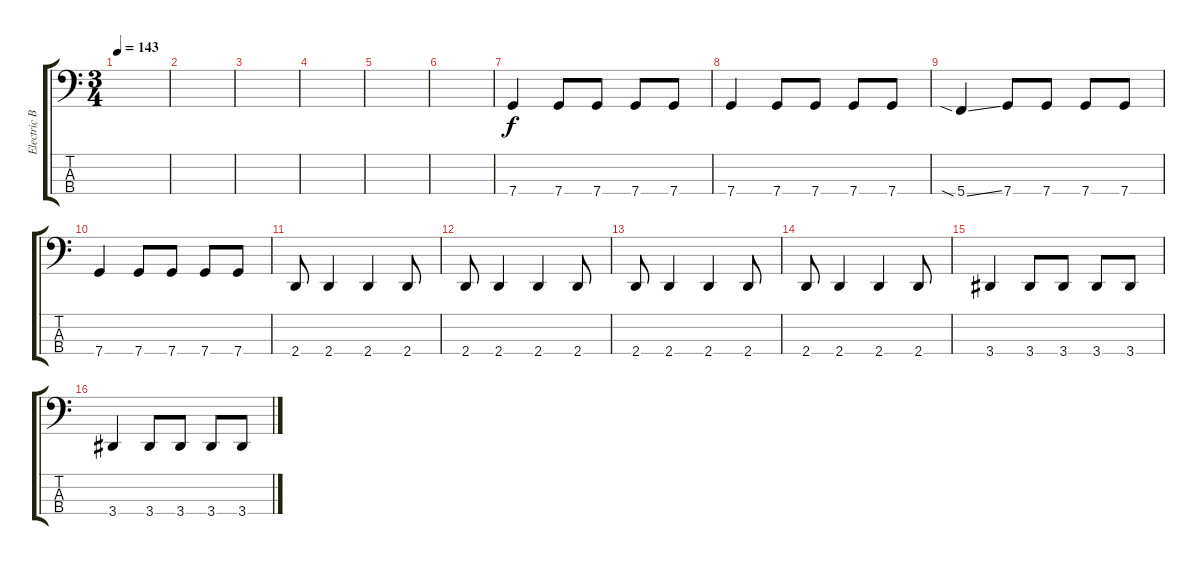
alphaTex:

\track ("Electric Bass" "Electric B") {instrument electricbassfinger}
\staff {score tabs}
\tuning (Eb2 Bb1 F1 C1) {hide}
\ts (3 4)
\tempo 143
\clef f4
\ks c
|
|
|
|
|
|
7.4.4 7.4.8 7.4.8 7.4.8 7.4.8 |
7.4.4 7.4.8 7.4.8 7.4.8 7.4.8 |
5.4{sia ss}.4 7.4.8 7.4.8 7.4.8 7.4.8 |
7.4.4 7.4.8 7.4.8 7.4.8 7.4.8 |
2.4.8 2.4.4 2.4.4 2.4.8 |
2.4.8 2.4.4 2.4.4 2.4.8 |
2.4.8 2.4.4 2.4.4 2.4.8 |
2.4.8 2.4.4 2.4.4 2.4.8 |
3.4.4 3.4.8 3.4.8 3.4.8 3.4.8 |
3.4.4 3.4.8 3.4.8 3.4.8 3.4.8
